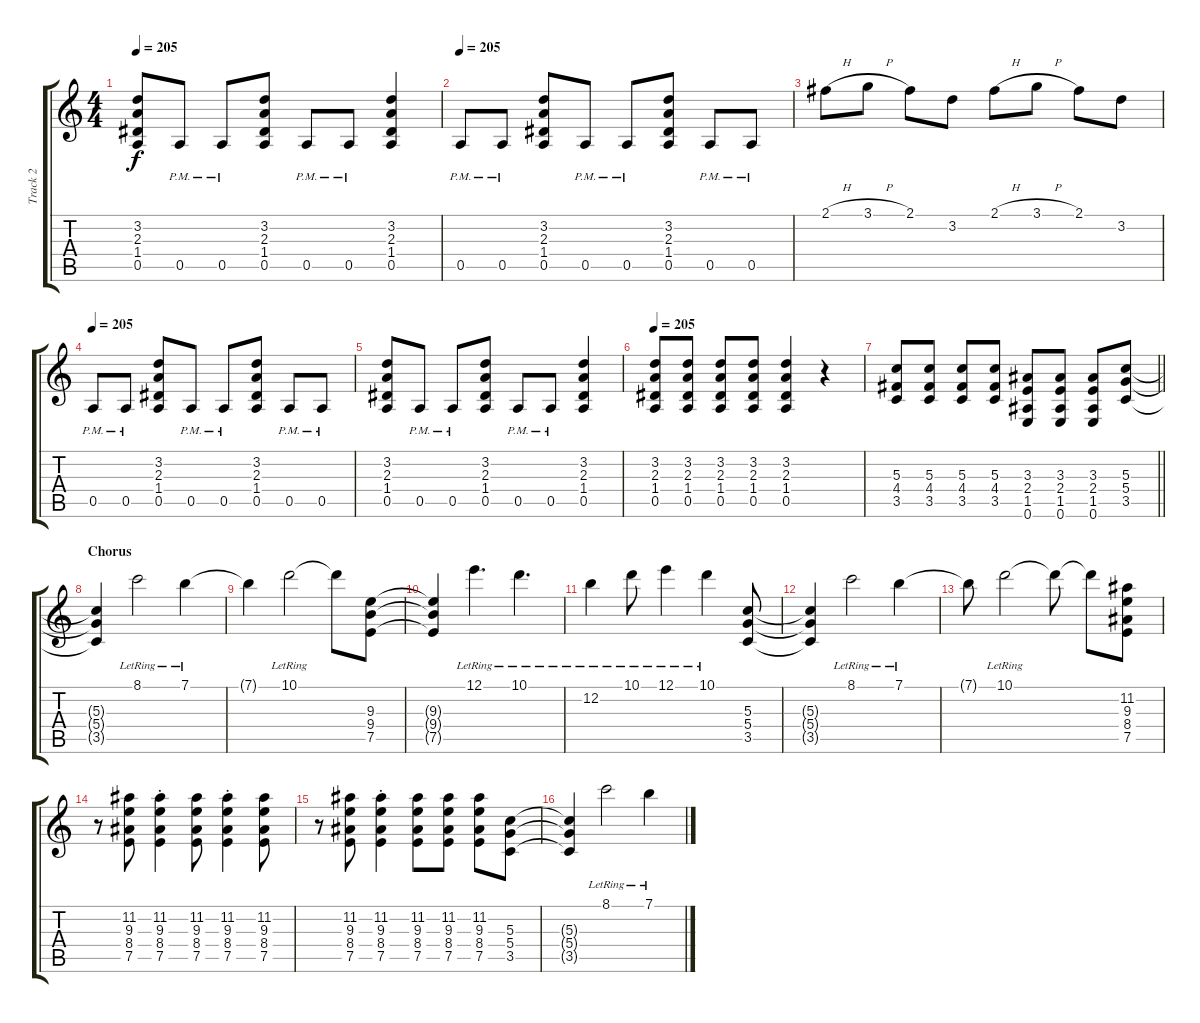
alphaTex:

\track ("Track 2" "Track 2") {instrument overdrivenguitar}
\staff {score tabs}
\tuning (E4 B3 G3 D3 A2 E2) {hide}
\ts (4 4)
\tempo 205
\clef g2
\ks c
(3.2 2.3 1.4 0.5).8{dy f} 0.5{pm}.8 0.5{pm}.8 (3.2 2.3 1.4 0.5).8 0.5{pm}.8 0.5{pm}.8 (3.2 2.3 1.4 0.5).4 |
\tempo 205
0.5{pm}.8 0.5{pm}.8 (3.2 2.3 1.4 0.5).8 0.5{pm}.8 0.5{pm}.8 (3.2 2.3 1.4 0.5).8 0.5{pm}.8 0.5{pm}.8 |
2.1{h}.8 3.1{h}.8 2.1.8 3.2.8 2.1{h}.8 3.1{h}.8 2.1.8 3.2.8 |
\tempo 205
0.5{pm}.8 0.5{pm}.8 (3.2 2.3 1.4 0.5).8 0.5{pm}.8 0.5{pm}.8 (3.2 2.3 1.4 0.5).8 0.5{pm}.8 0.5{pm}.8 |
(3.2 2.3 1.4 0.5).8 0.5{pm}.8 0.5{pm}.8 (3.2 2.3 1.4 0.5).8 0.5{pm}.8 0.5{pm}.8 (3.2 2.3 1.4 0.5).4 |
\tempo 205
(3.2 2.3 1.4 0.5).8 (3.2 2.3 1.4 0.5).8 (3.2 2.3 1.4 0.5).8 (3.2 2.3 1.4 0.5).8 (3.2 2.3 1.4 0.5).4 r.4 |
\barLineRight lightlight
(5.3 4.4 3.5).8 (5.3 4.4 3.5).8 (5.3 4.4 3.5).8 (5.3 4.4 3.5).8 (3.3 2.4 1.5 0.6).8 (3.3 2.4 1.5 0.6).8 (3.3 2.4 1.5 0.6).8 (5.3 5.4 3.5).8 |
\section ("" "Chorus")
(5.3{t} 5.4{t} 3.5{t}).4 8.1{lr}.2 7.1{lr}.4 |
7.1{t}.4 10.1{lr}.2 10.1{t}.8 (9.3 9.4 7.5).8 |
(9.3{t} 9.4{t} 7.5{t}).4 12.1{lr}.4{d} 10.1{lr}.4{d} |
12.2{lr}.4 10.1{lr}.8 12.1{lr}.4 10.1{lr}.4 (5.3 5.4 3.5).8 |
(5.3{t} 5.4{t} 3.5{t}).4 8.1{lr}.2 7.1{lr}.4 |
7.1{t}.8 10.1{lr}.2 10.1{t}.8 10.1{t}.8 (11.2 9.3 8.4 7.5).8 |
r.8 (11.2 9.3 8.4 7.5).8 (11.2 9.3 8.4 7.5{st}).4 (11.2 9.3 8.4 7.5).8 (11.2 9.3 8.4 7.5{st}).4 (11.2 9.3 8.4 7.5).8 |
r.8 (11.2 9.3 8.4 7.5).8 (11.2{st} 9.3 8.4 7.5).4 (11.2 9.3 8.4 7.5).8 (11.2 9.3 8.4 7.5).8 (11.2 9.3 8.4 7.5).8 (5.3 5.4 3.5).8 |
(5.3{t} 5.4{t} 3.5{t}).4 8.1{lr}.2 7.1{lr}.4
